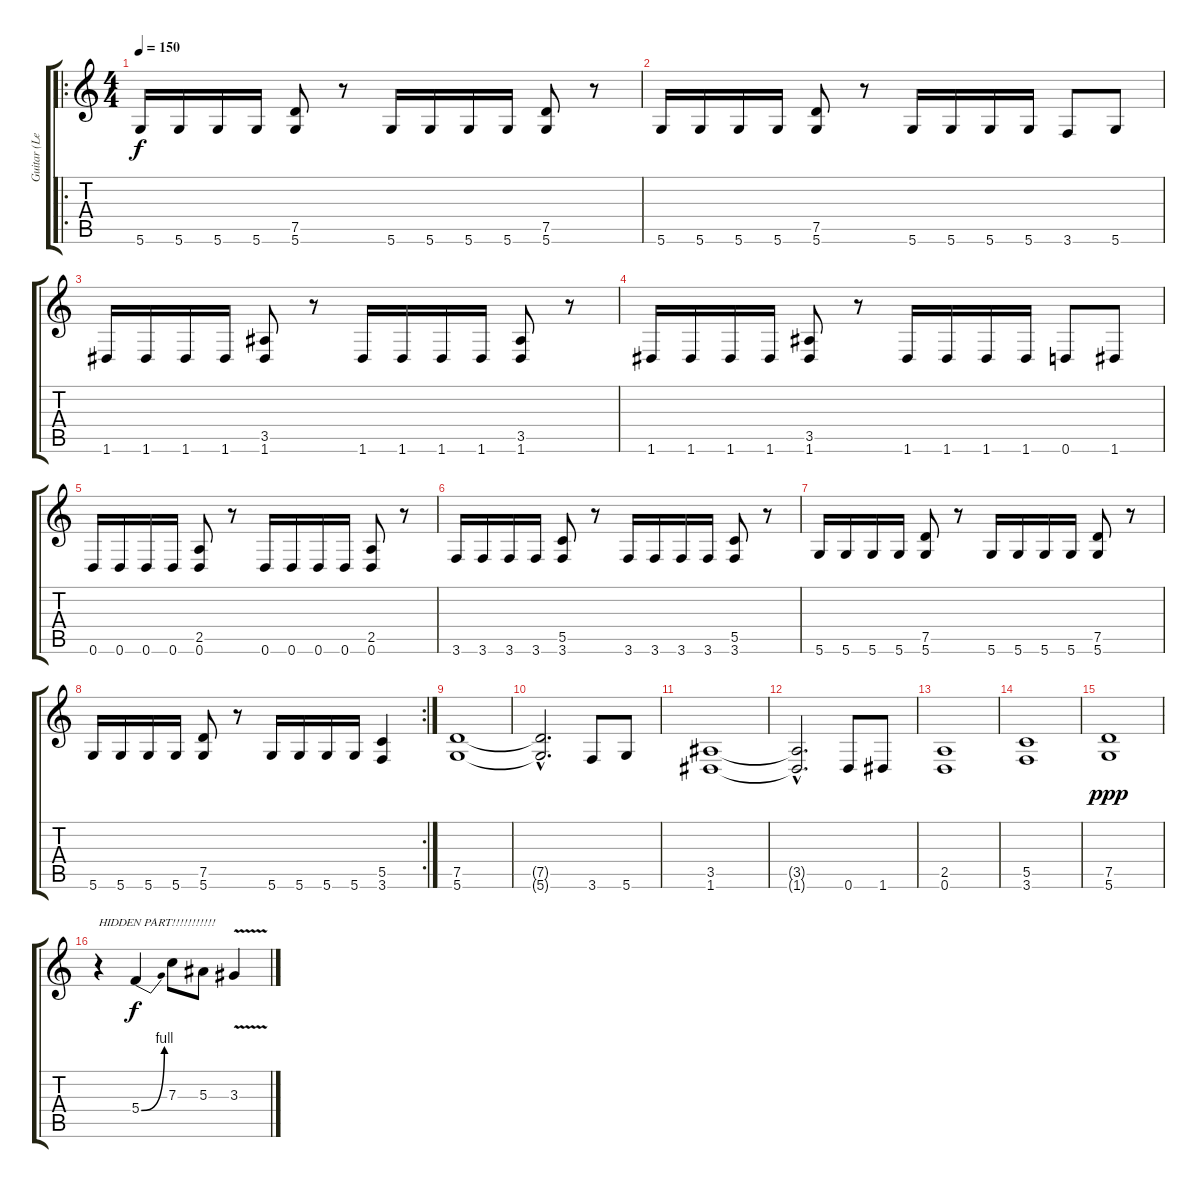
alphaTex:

\track ("Guitar (Lead)" "Guitar (Le") {instrument distortionguitar}
\staff {score tabs}
\tuning (D4 A3 F3 C3 G2 D2) {hide}
\ro
\ts (4 4)
\tempo 150
\clef g2
\ks c
5.6.16{dy f} 5.6.16 5.6.16 5.6.16 (7.5 5.6).8 r.8 5.6.16 5.6.16 5.6.16 5.6.16 (7.5 5.6).8 r.8 |
5.6.16 5.6.16 5.6.16 5.6.16 (7.5 5.6).8 r.8 5.6.16 5.6.16 5.6.16 5.6.16 3.6.8 5.6.8 |
1.6.16 1.6.16 1.6.16 1.6.16 (3.5 1.6).8 r.8 1.6.16 1.6.16 1.6.16 1.6.16 (3.5 1.6).8 r.8 |
1.6.16 1.6.16 1.6.16 1.6.16 (3.5 1.6).8 r.8 1.6.16 1.6.16 1.6.16 1.6.16 0.6.8 1.6.8 |
0.6.16 0.6.16 0.6.16 0.6.16 (2.5 0.6).8 r.8 0.6.16 0.6.16 0.6.16 0.6.16 (2.5 0.6).8 r.8 |
3.6.16 3.6.16 3.6.16 3.6.16 (5.5 3.6).8 r.8 3.6.16 3.6.16 3.6.16 3.6.16 (5.5 3.6).8 r.8 |
5.6.16 5.6.16 5.6.16 5.6.16 (7.5 5.6).8 r.8 5.6.16 5.6.16 5.6.16 5.6.16 (7.5 5.6).8 r.8 |
\rc 2
5.6.16 5.6.16 5.6.16 5.6.16 (7.5 5.6).8 r.8 5.6.16 5.6.16 5.6.16 5.6.16 (5.5 3.6).4 |
(7.5 5.6).1 |
(7.5{hac t} 5.6{hac t}).2{d} 3.6.8 5.6.8 |
(3.5 1.6).1 |
(3.5{hac t} 1.6{hac t}).2{d} 0.6.8 1.6.8 |
(2.5 0.6).1 |
(5.5 3.6).1 |
(7.5 5.6).1{dy ppp} |
r.4{txt "HIDDEN PART!!!!!!!!!!!" volume 14} 5.4{be (bend 0 0 60 4)}.4{dy f} 7.3.8 5.3.8 3.3{v}.4
